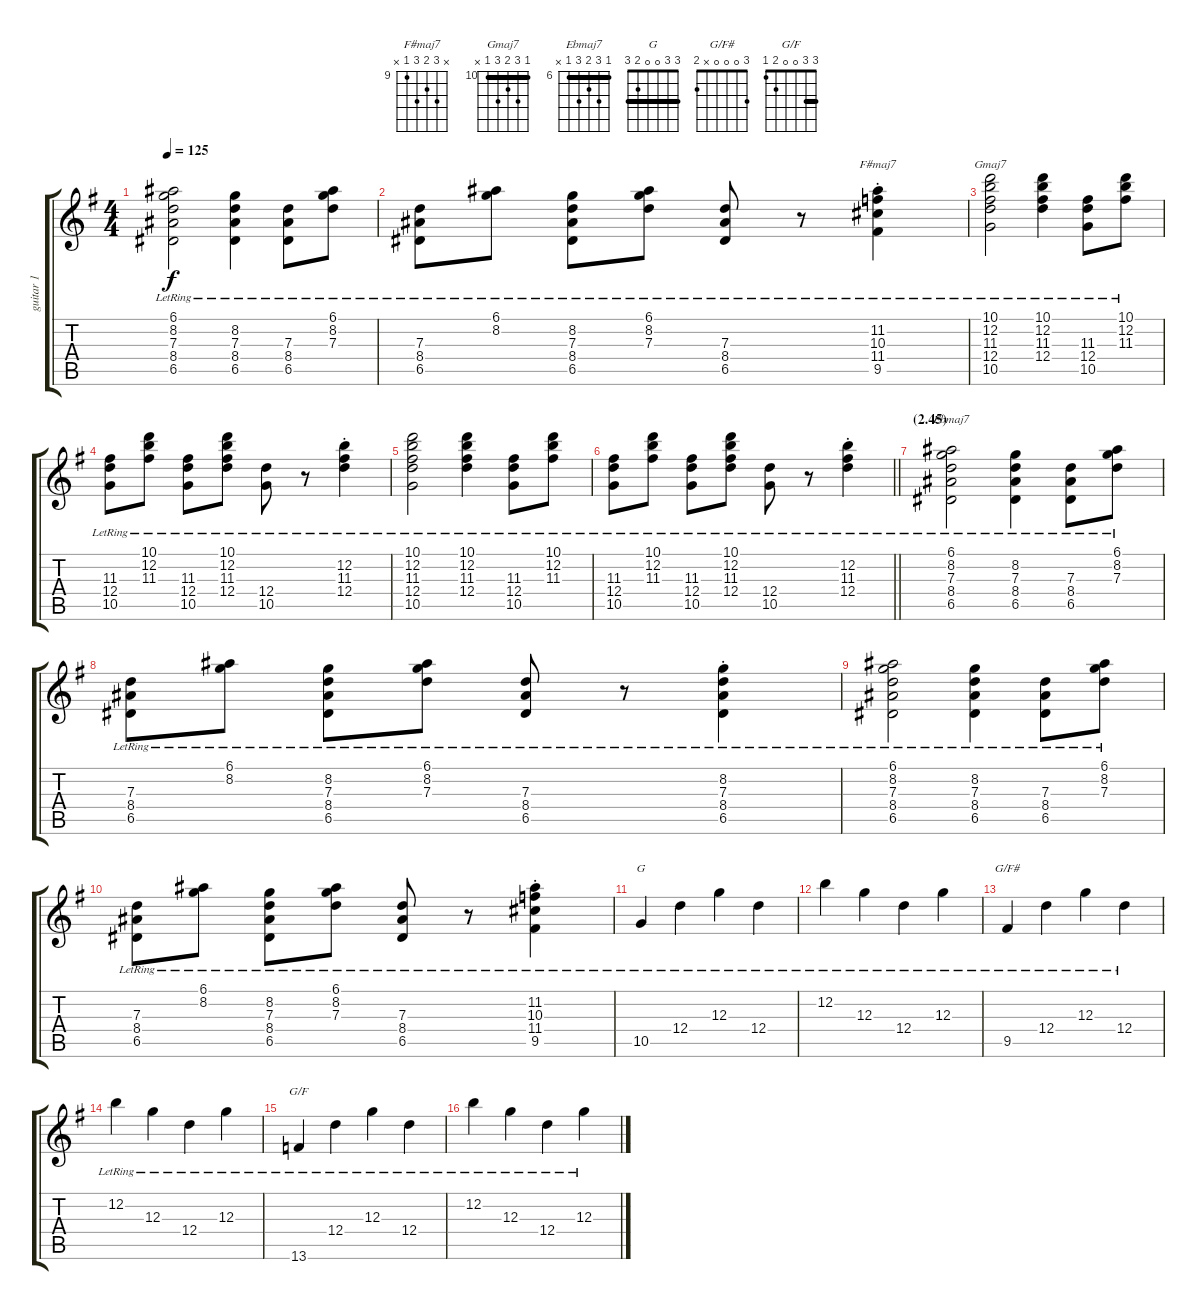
\track ("guitar 1" "guitar 1") {instrument electricguitarjazz}
\staff {score tabs}
\tuning (E4 B3 G3 D3 A2 E2) {hide}
\chord ("F#maj7" x 11 10 11 9 x) {firstfret 9}
\chord ("Gmaj7" 10 12 11 12 10 x) {firstfret 10 barre 10}
\chord ("Ebmaj7" 6 8 7 8 6 x) {firstfret 6 barre 6}
\chord ("G" 3 3 0 0 2 3) {barre 3}
\chord ("G/F#" 3 0 0 0 x 2)
\chord ("G/F" 3 3 0 0 2 1) {barre 3}
\ts (4 4)
\tempo 125
\clef g2
\ks g
(6.1{lr} 8.2{lr} 7.3{lr} 8.4{lr} 6.5{lr}).2{dy f} (8.2{lr} 7.3{lr} 8.4{lr} 6.5{lr}).4 (7.3{lr} 8.4{lr} 6.5{lr}).8 (6.1{lr} 8.2{lr} 7.3{lr}).8 |
(7.3{lr} 8.4{lr} 6.5{lr}).8 (6.1{lr} 8.2{lr}).8 (8.2{lr} 7.3{lr} 8.4{lr} 6.5{lr}).8 (6.1{lr} 8.2{lr} 7.3{lr}).8 (7.3{lr} 8.4{lr} 6.5{lr}).8 r.8 (11.2{st lr} 10.3{st lr} 11.4{st lr} 9.5{st lr}).4{ch "F#maj7"} |
(10.1{lr} 12.2{lr} 11.3{lr} 12.4{lr} 10.5{lr}).2{ch "Gmaj7"} (10.1{lr} 12.2{lr} 11.3{lr} 12.4{lr}).4 (11.3{lr} 12.4{lr} 10.5{lr}).8 (10.1{lr} 12.2{lr} 11.3{lr}).8 |
(11.3{lr} 12.4{lr} 10.5{lr}).8 (10.1{lr} 12.2{lr} 11.3{lr}).8 (11.3{lr} 12.4{lr} 10.5{lr}).8 (10.1{lr} 12.2{lr} 11.3{lr} 12.4{lr}).8 (12.4{lr} 10.5{lr}).8 r.8 (12.2{st lr} 11.3{st lr} 12.4{st lr}).4 |
(10.1{lr} 12.2{lr} 11.3{lr} 12.4{lr} 10.5{lr}).2 (10.1{lr} 12.2{lr} 11.3{lr} 12.4{lr}).4 (11.3{lr} 12.4{lr} 10.5{lr}).8 (10.1{lr} 12.2{lr} 11.3{lr}).8 |
\barLineRight lightlight
(11.3{lr} 12.4{lr} 10.5{lr}).8 (10.1{lr} 12.2{lr} 11.3{lr}).8 (11.3{lr} 12.4{lr} 10.5{lr}).8 (10.1{lr} 12.2{lr} 11.3{lr} 12.4{lr}).8 (12.4{lr} 10.5{lr}).8 r.8 (12.2{st lr} 11.3{st lr} 12.4{st lr}).4 |
\section ("" "(2.45)")
(6.1{lr} 8.2{lr} 7.3{lr} 8.4{lr} 6.5{lr}).2{ch "Ebmaj7"} (8.2{lr} 7.3{lr} 8.4{lr} 6.5{lr}).4 (7.3{lr} 8.4{lr} 6.5{lr}).8 (6.1{lr} 8.2{lr} 7.3{lr}).8 |
(7.3{lr} 8.4{lr} 6.5{lr}).8 (6.1{lr} 8.2{lr}).8 (8.2{lr} 7.3{lr} 8.4{lr} 6.5{lr}).8 (6.1{lr} 8.2{lr} 7.3{lr}).8 (7.3{lr} 8.4{lr} 6.5{lr}).8 r.8 (8.2{st lr} 7.3{st lr} 8.4{st lr} 6.5{st lr}).4 |
(6.1{lr} 8.2{lr} 7.3{lr} 8.4{lr} 6.5{lr}).2 (8.2{lr} 7.3{lr} 8.4{lr} 6.5{lr}).4 (7.3{lr} 8.4{lr} 6.5{lr}).8 (6.1{lr} 8.2{lr} 7.3{lr}).8 |
(7.3{lr} 8.4{lr} 6.5{lr}).8 (6.1{lr} 8.2{lr}).8 (8.2{lr} 7.3{lr} 8.4{lr} 6.5{lr}).8 (6.1{lr} 8.2{lr} 7.3{lr}).8 (7.3{lr} 8.4{lr} 6.5{lr}).8 r.8 (11.2{st lr} 10.3{st lr} 11.4{st lr} 9.5{st lr}).4 |
10.5{lr}.4{ch "G"} 12.4{lr}.4 12.3{lr}.4 12.4{lr}.4 |
12.2{lr}.4 12.3{lr}.4 12.4{lr}.4 12.3{lr}.4 |
9.5{lr}.4{ch "G/F#"} 12.4{lr}.4 12.3{lr}.4 12.4{lr}.4 |
12.2{lr}.4 12.3{lr}.4 12.4{lr}.4 12.3{lr}.4 |
13.6{lr}.4{ch "G/F"} 12.4{lr}.4 12.3{lr}.4 12.4{lr}.4 |
12.2{lr}.4 12.3{lr}.4 12.4{lr}.4 12.3{lr}.4
